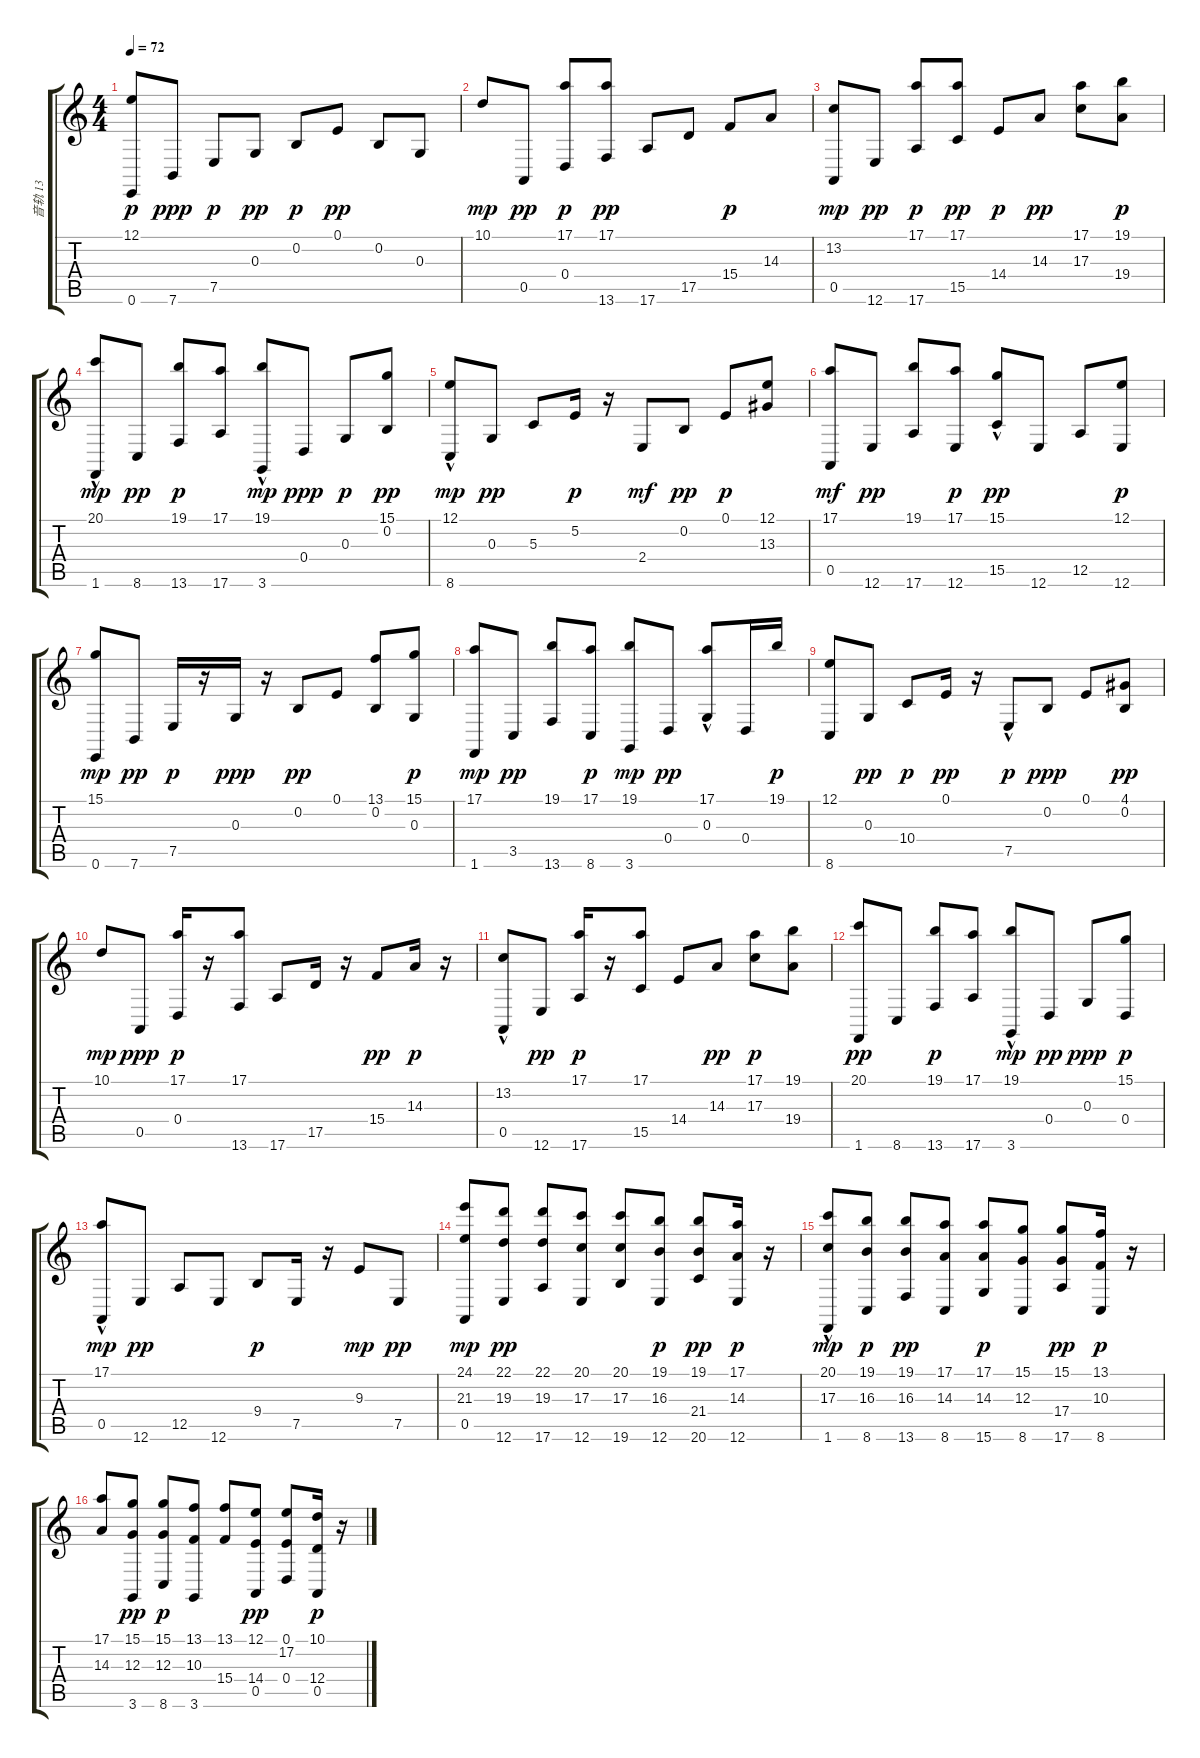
\track ("音轨 13" "音轨 13") {instrument electricpiano1}
\staff {score tabs}
\tuning (E4 B3 G3 D3 A2 E2) {hide}
\ts (4 4)
\tempo 72
\clef g2
\ks c
(12.1 0.6).8{dy p} 7.6.8{dy ppp} 7.5.8{dy p} 0.3.8{dy pp} 0.2.8{dy p} 0.1.8{dy pp} 0.2.8 0.3.8 |
10.1.8{dy mp} 0.5.8{dy pp} (17.1 0.4).8{dy p} (17.1 13.6).8{dy pp} 17.6.8 17.5.8 15.4.8{dy p} 14.3.8 |
(13.2 0.5).8{dy mp} 12.6.8{dy pp} (17.1 17.6).8{dy p} (17.1 15.5).8{dy pp} 14.4.8{dy p} 14.3.8{dy pp} (17.1 17.3).8 (19.1 19.4).8{dy p} |
(20.1 1.6{hac}).8{dy mp} 8.6.8{dy pp} (19.1 13.6).8{dy p} (17.1 17.6).8 (19.1{hac} 3.6).8{dy mp} 0.4.8{dy ppp} 0.3.8{dy p} (15.1 0.2).8{dy pp} |
(12.1{hac} 8.6).8{dy mp} 0.3.8{dy pp} 5.3.8 5.2.16{dy p} r.16 2.4.8{dy mf} 0.2.8{dy pp} 0.1.8{dy p} (12.1 13.3).8 |
(17.1 0.5).8{dy mf} 12.6.8{dy pp} (19.1 17.6).8 (17.1 12.6).8{dy p} (15.1{hac} 15.5).8{dy pp} 12.6.8 12.5.8 (12.1 12.6).8{dy p} |
(15.1 0.6).8{dy mp} 7.6.8{dy pp} 7.5.16{dy p} r.16 0.3.16{dy ppp} r.16 0.2.8{dy pp} 0.1.8 (13.1 0.2).8 (15.1 0.3).8{dy p} |
(17.1 1.6).8{dy mp} 3.5.8{dy pp} (19.1 13.6).8 (17.1 8.6).8{dy p} (19.1 3.6).8{dy mp} 0.4.8{dy pp} (17.1{hac} 0.3).8 0.4.16 19.1.16{dy p} |
(12.1 8.6).8 0.3.8{dy pp} 10.4.8{dy p} 0.1.16{dy pp} r.16 7.5{hac}.8{dy p} 0.2.8{dy ppp} 0.1.8 (4.1 0.2).8{dy pp} |
10.1.8{dy mp} 0.5.8{dy ppp} (17.1 0.4).16{dy p} r.16 (17.1 13.6).8 17.6.8 17.5.16 r.16 15.4.8{dy pp} 14.3.16{dy p} r.16 |
(13.2 0.5{hac}).8 12.6.8{dy pp} (17.1 17.6).16{dy p} r.16 (17.1 15.5).8 14.4.8 14.3.8{dy pp} (17.1 17.3).8{dy p} (19.1 19.4).8 |
(20.1 1.6).8{dy pp} 8.6.8 (19.1 13.6).8{dy p} (17.1 17.6).8 (19.1{hac} 3.6).8{dy mp} 0.4.8{dy pp} 0.3.8{dy ppp} (15.1 0.4).8{dy p} |
(17.1{hac} 0.5).8{dy mp} 12.6.8{dy pp} 12.5.8 12.6.8 9.4.8{dy p} 7.5.16 r.16 9.3.8{dy mp} 7.5.8{dy pp} |
(24.1 21.3 0.5).8{dy mp} (22.1 19.3 12.6).8{dy pp} (22.1 19.3 17.6).8 (20.1 17.3 12.6).8 (20.1 17.3 19.6).8 (19.1 16.3 12.6).8{dy p} (19.1 21.4 20.6).8{dy pp} (17.1 14.3 12.6).16{dy p} r.16 |
(20.1 17.3 1.6{hac}).8{dy mp} (19.1 16.3 8.6).8{dy p} (19.1 16.3 13.6).8{dy pp} (17.1 14.3 8.6).8 (17.1 14.3 15.6).8{dy p} (15.1 12.3 8.6).8 (15.1 17.4 17.6).8{dy pp} (13.1 10.3 8.6).16{dy p} r.16 |
(17.1 14.3).8 (15.1 12.3 3.6).8{dy pp} (15.1 12.3 8.6).8{dy p} (13.1 10.3 3.6).8 (13.1 15.4).8 (12.1 14.4 0.5).8{dy pp} (0.1 17.2 0.4).8 (10.1 12.4 0.5).16{dy p} r.16
